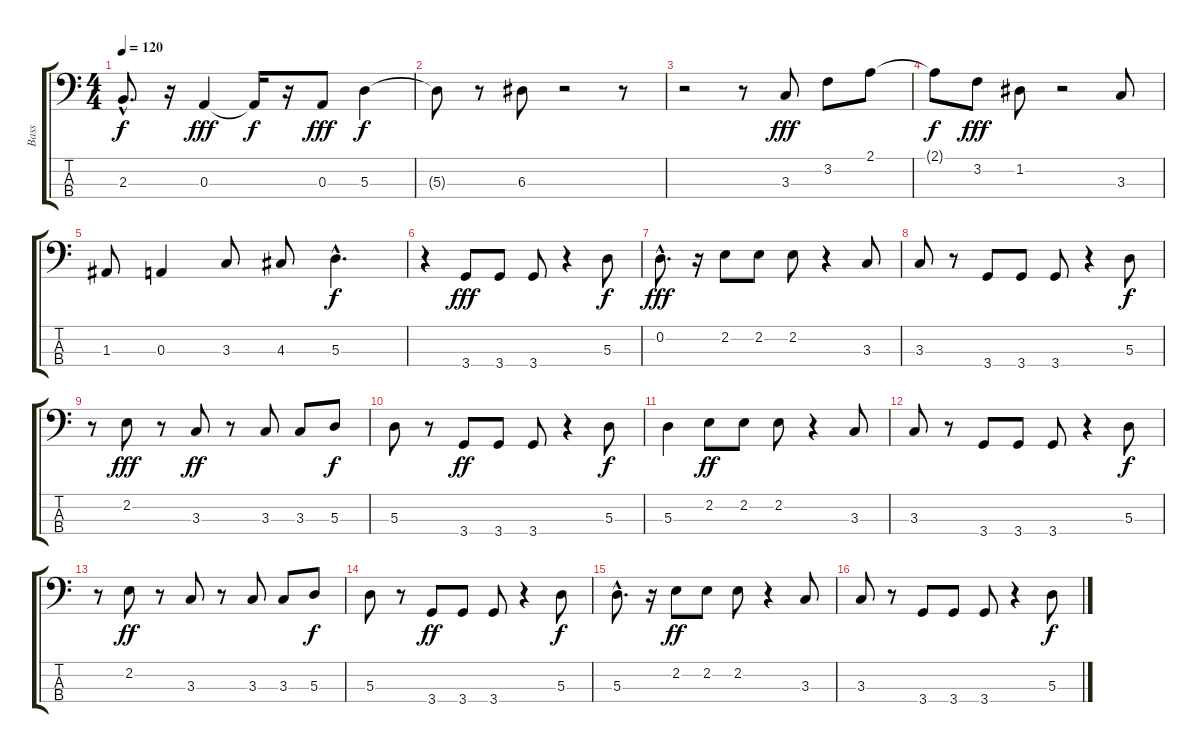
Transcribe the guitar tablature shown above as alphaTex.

\track ("Bass" "Bass") {instrument electricbassfinger}
\staff {score tabs}
\tuning (G2 D2 A1 E1) {hide}
\ts (4 4)
\tempo 120
\clef f4
\ks c
2.3{hac t}.8{d dy f} r.16 0.3.4{dy fff} 0.3{t}.16{dy f} r.16 0.3.8{dy fff} 5.3.4{dy f} |
5.3{t}.8 r.8 6.3.8 r.2 r.8 |
r.2 r.8 3.3.8{dy fff} 3.2.8 2.1.8 |
2.1{t}.8{dy f} 3.2.8{dy fff} 1.2.8 r.2 3.3.8 |
1.3.8 0.3.4 3.3.8 4.3.8 5.3{hac}.4{d dy f} |
r.4 3.4.8{dy fff} 3.4.8 3.4.8 r.4 5.3.8{dy f} |
0.2{hac}.8{d dy fff} r.16 2.2.8 2.2.8 2.2.8 r.4 3.3.8 |
3.3.8 r.8 3.4.8 3.4.8 3.4.8 r.4 5.3.8{dy f} |
r.8 2.2.8{dy fff} r.8 3.3.8{dy ff} r.8 3.3.8 3.3.8 5.3.8{dy f} |
5.3.8 r.8 3.4.8{dy ff} 3.4.8 3.4.8 r.4 5.3.8{dy f} |
5.3.4 2.2.8{dy ff} 2.2.8 2.2.8 r.4 3.3.8 |
3.3.8 r.8 3.4.8 3.4.8 3.4.8 r.4 5.3.8{dy f} |
r.8 2.2.8{dy ff} r.8 3.3.8 r.8 3.3.8 3.3.8 5.3.8{dy f} |
5.3.8 r.8 3.4.8{dy ff} 3.4.8 3.4.8 r.4 5.3.8{dy f} |
5.3{hac}.8{d} r.16 2.2.8{dy ff} 2.2.8 2.2.8 r.4 3.3.8 |
3.3.8 r.8 3.4.8 3.4.8 3.4.8 r.4 5.3.8{dy f}
